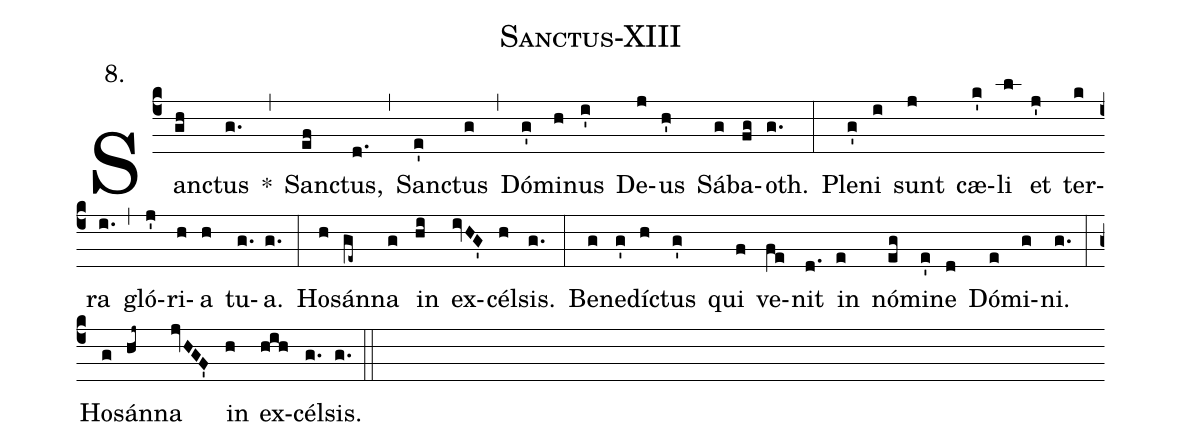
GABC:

name:Sanctus-XIII;
office-part:kyriale;
annotation:8.;
%%
(c4) San(gh)ctus(g.) *(,) San(ef)ctus,(d.) (,) San(e')ctus(g) (,) Dó(g')mi(h)nus(i') De(j)us(h') Sá(g)ba(fg)oth.(g.) (:)
Ple(g')ni(i) sunt(j) cæ(k')li(l) et(j') ter(k)ra(i.) (,) gló(j')ri(h)a(h) tu(g.)a.(g.) (:) Ho(h)sán(ge~)na(g) in(hi) ex(ivHG')cél(h)sis.(g.) (:) Be(g)ne(g')díc(h)tus(g') qui(f) ve(fe)nit(d.) in(e) nó(eg)mi(e')ne(d) Dó(e)mi(g)ni.(g.) (:) Ho(g)sán(hj~)na(jvHGF') in(h) ex(hih)cél(g.)sis.(g.) (::)
